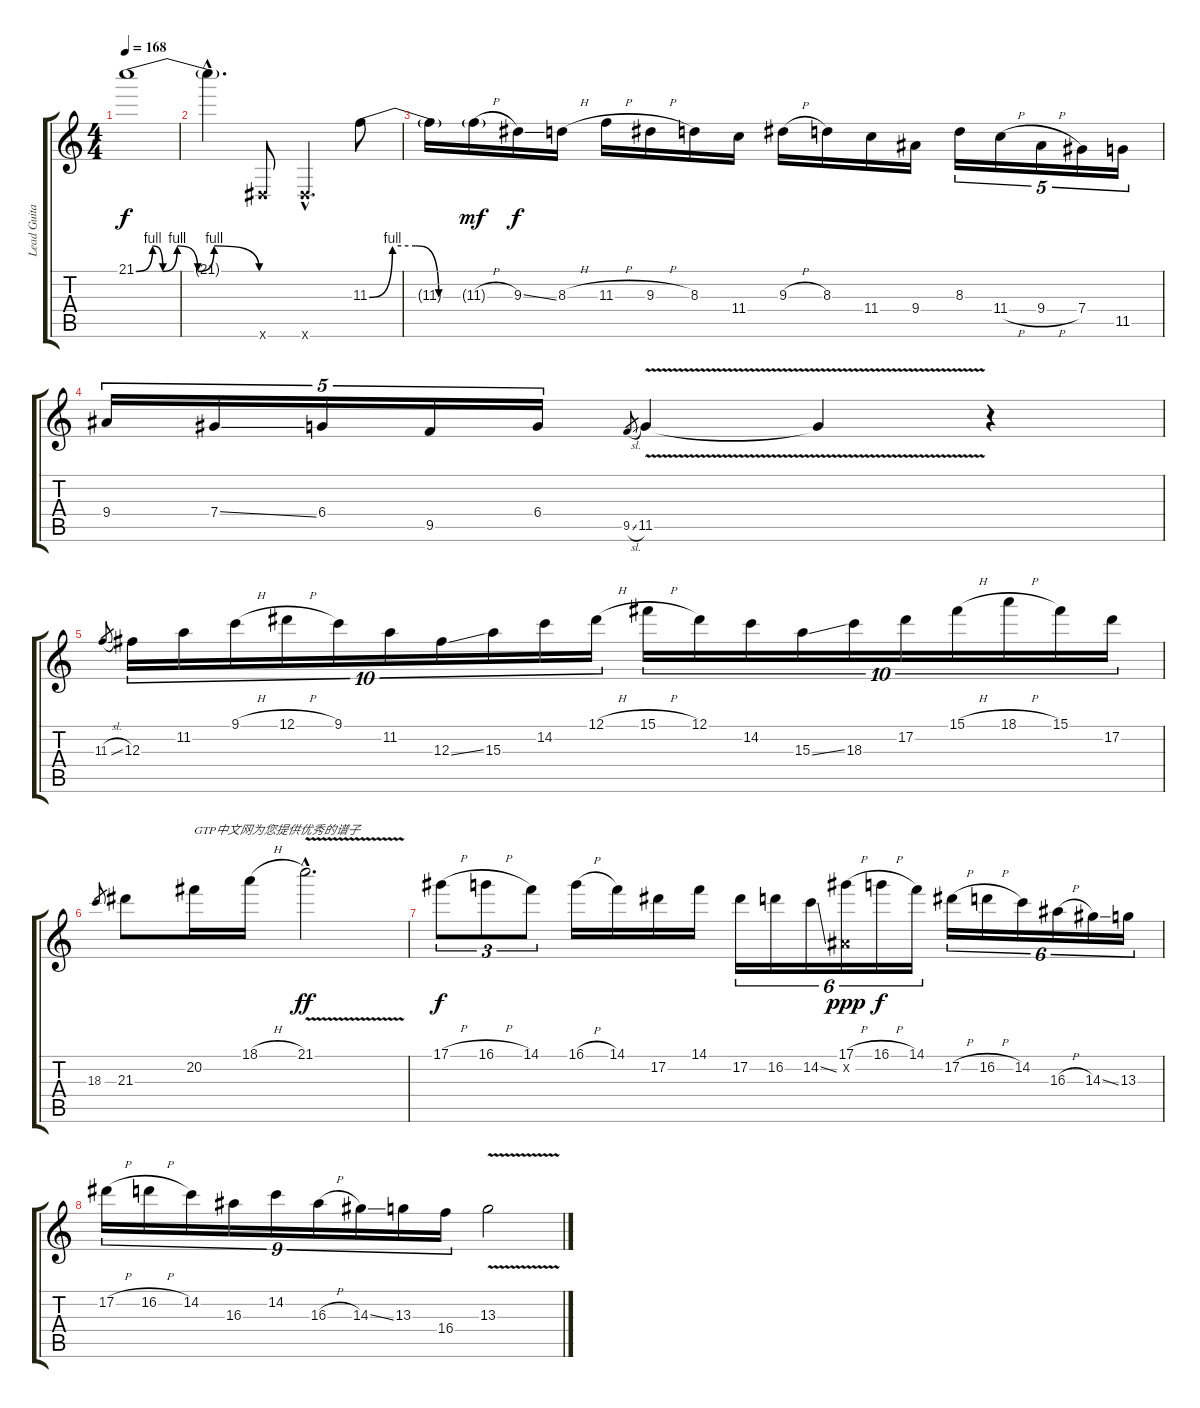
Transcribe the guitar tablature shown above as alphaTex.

\track ("Lead Guitar" "Lead Guita") {instrument distortionguitar}
\staff {score tabs}
\tuning (Eb4 Bb3 Gb3 Db3 Ab2 Eb2) {hide}
\ts (4 4)
\tempo 168
\clef g2
\ks c
21.1{be (custom 0 0 8 4 13 0 20 4 30 0 38 4 60 0)}.1{dy f} |
21.1{hac t}.4{d} 0.6{x}.8 0.6{hac x}.4{d} 11.3{be (custom 0 0 15 4 30 4 45 0 60 0)}.8 |
11.3{t}.16 11.3{h g}.16{dy mf} 9.3{ss}.16{dy f} 8.3{h}.16 11.3{h}.16 9.3{h}.16 8.3.16 11.4.16 9.3{h}.16 8.3.16 11.4.16 9.4.16 8.3.16{tu (5 4)} 11.4{h}.16{tu (5 4)} 9.4{h}.16{tu (5 4)} 7.4.16{tu (5 4)} 11.5.16{tu (5 4)} |
9.4.16{tu (5 4)} 7.4{ss}.16{tu (5 4)} 6.4.16{tu (5 4)} 9.5.16{tu (5 4)} 6.4.16{tu (5 4)} 9.5{sl}.8{gr} 11.5{v}.4 11.5{t}.4 r.4 |
11.3{sl}.8{gr} 12.3.16{tu (10 8)} 11.2.16{tu (10 8)} 9.1{h}.16{tu (10 8)} 12.1{h}.16{tu (10 8)} 9.1.16{tu (10 8)} 11.2.16{tu (10 8)} 12.3{ss}.16{tu (10 8)} 15.3.16{tu (10 8)} 14.2.16{tu (10 8)} 12.1{h}.16{tu (10 8)} 15.1{h}.16{tu (10 8)} 12.1.16{tu (10 8)} 14.2.16{tu (10 8)} 15.3{ss}.16{tu (10 8)} 18.3.16{tu (10 8)} 17.2.16{tu (10 8)} 15.1{h}.16{tu (10 8)} 18.1{h}.16{tu (10 8)} 15.1.16{tu (10 8)} 17.2.16{tu (10 8)} |
18.3.8{gr} 21.3.8 20.2.16{txt "GTP中文网为您提供优秀的谱子"} 18.1{h}.16 21.1{v hac}.2{d dy ff} |
17.1{h}.8{tu (3 2) dy f} 16.1{h}.8{tu (3 2)} 14.1.8{tu (3 2)} 16.1{h}.16 14.1.16 17.2.16 14.1.16 17.2.16{tu (6 4)} 16.2.16{tu (6 4)} 14.2{ss}.16{tu (6 4)} (17.1{h} 0.2{x}).16{tu (6 4) dy ppp} 16.1{h}.16{tu (6 4) dy f} 14.1.16{tu (6 4)} 17.2{h}.16{tu (6 4)} 16.2{h}.16{tu (6 4)} 14.2.16{tu (6 4)} 16.3{h}.16{tu (6 4)} 14.3{ss}.16{tu (6 4)} 13.3.16{tu (6 4)} |
17.2{h}.16{tu (9 8)} 16.2{h}.16{tu (9 8)} 14.2.16{tu (9 8)} 16.3.16{tu (9 8)} 14.2.16{tu (9 8)} 16.3{h}.16{tu (9 8)} 14.3{ss}.16{tu (9 8)} 13.3.16{tu (9 8)} 16.4.16{tu (9 8)} 13.3{v}.2
